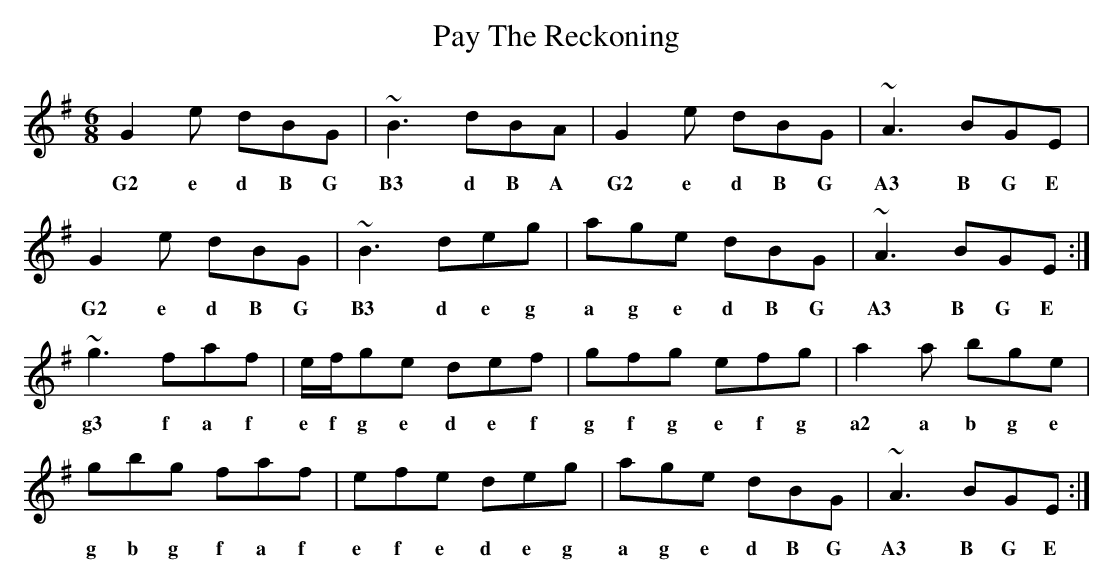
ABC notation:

X:1
T: Pay The Reckoning
M: 6/8
L: 1/8
K: Gmaj
G2e dBG|~B3 dBA|G2e dBG|~A3 BGE|
w: G2 e d B G B3 d B A G2 e d B G A3 B G E
G2e dBG|~B3 deg|age dBG|~A3 BGE:|
w: G2 e d B G B3 d e g a g e d B G A3 B G E
~g3 faf|e/f/ge def|gfg efg|a2a bge|
w: g3 f a f e f g e d e f g f g e f g a2 a b g e
gbg faf|efe deg|age dBG|~A3 BGE:|
w: g b g f a f e f e d e g a g e d B G A3 B G E
